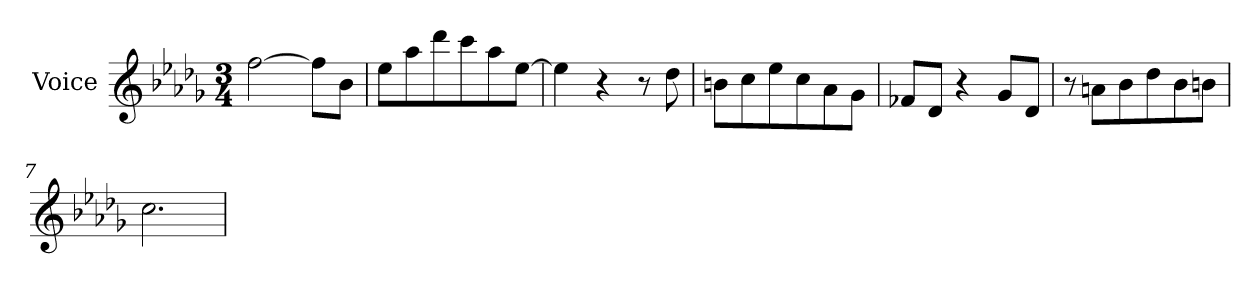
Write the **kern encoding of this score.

**kern
*part1
*staff1
*I"Voice
*I'Voice
*clefG2
*k[b-e-a-d-g-]
*M3/4
=1
[>2ff\
8ff\L]
8b-\J
=2
8ee-\L
8aa-\
8ddd-\
8ccc\
8aa-\
[>8ee-\J
=3
4ee-\]
4r
8r
8dd-\
=4
8bn\L
8cc\
8ee-\
8cc\
8a-\
8g-\J
=5
8f-X/L
8d-/J
4r
8g-/L
8d-/J
=6
8r
8an\L
8b-\
8dd-\
8b-\
8bn\J
=7
2.cc\
=
*-
